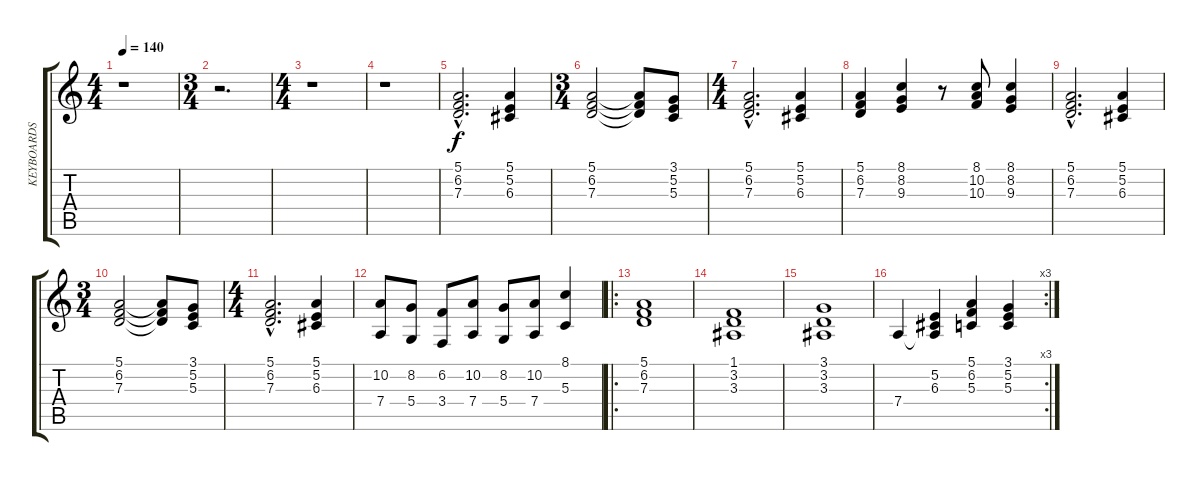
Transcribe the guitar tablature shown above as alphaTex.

\track ("KEYBOARDS 4" "KEYBOARDS ") {instrument pad4choir}
\staff {score tabs}
\tuning (E4 B3 G3 D3 A2 E2) {hide}
\ts (4 4)
\tempo 140
\clef g2
\ks c
r.1{dy f} |
\ts (3 4)
r.2{d} |
\ts (4 4)
r.1 |
r.1 |
(5.1{hac} 6.2{hac} 7.3{hac}).2{d} (5.1 5.2 6.3).4 |
\ts (3 4)
(5.1 6.2 7.3).2 (5.1{t} 6.2{t} 7.3{t}).8 (3.1 5.2 5.3).8 |
\ts (4 4)
(5.1{hac} 6.2{hac} 7.3{hac}).2{d} (5.1 5.2 6.3).4 |
(5.1 6.2 7.3).4 (8.1 8.2 9.3).4 r.8 (8.1 10.2 10.3).8 (8.1 8.2 9.3).4 |
(5.1{hac} 6.2{hac} 7.3{hac}).2{d} (5.1 5.2 6.3).4 |
\ts (3 4)
(5.1 6.2 7.3).2 (5.1{t} 6.2{t} 7.3{t}).8 (3.1 5.2 5.3).8 |
\ts (4 4)
(5.1{hac} 6.2{hac} 7.3{hac}).2{d} (5.1 5.2 6.3).4 |
(10.2 7.4).8 (8.2 5.4).8 (6.2 3.4).8 (10.2 7.4).8 (8.2 5.4).8 (10.2 7.4).8 (8.1 5.3).4 |
\ro
(5.1 6.2 7.3).1 |
(1.1 3.2 3.3).1 |
(3.1 3.2 3.3).1 |
\rc 3
7.4.4 (5.2 6.3 7.4{t}).4 (5.1 6.2 5.3).4 (3.1 5.2 5.3).4
